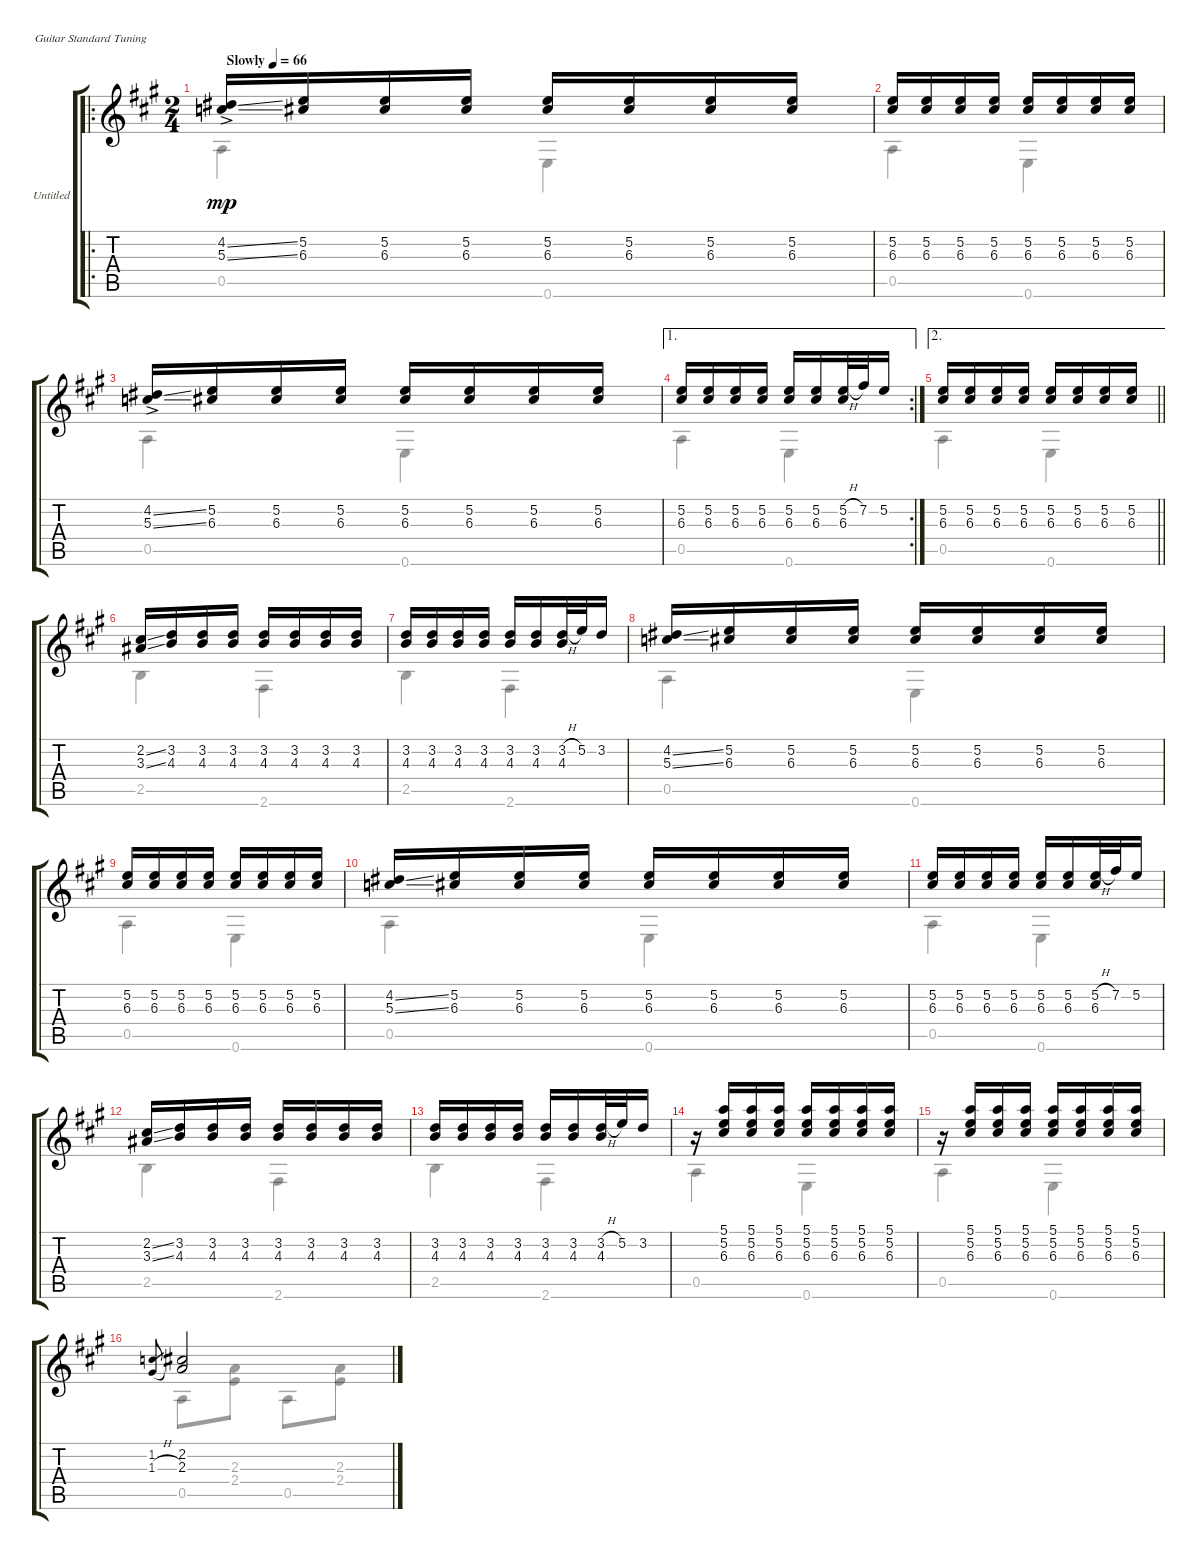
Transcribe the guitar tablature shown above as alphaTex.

\bracketExtendMode groupsimilarinstruments
\firstSystemTrackNameOrientation horizontal
\otherSystemsTrackNameOrientation horizontal
\track ("Untitled" "Untitled") {instrument acousticguitarnylon}
\staff {score tabs}
\tuning (E4 B3 G3 D3 A2 E2)
\voice
\ro
\ts (2 4)
\tempo (66 "Slowly")
\clef g2
\ks a
(4.2{ss ac} 5.3{ss ac}).16{dy mp instrument acousticguitarnylon} (5.2 6.3).16 (5.2 6.3).16 (5.2 6.3).16 (5.2 6.3).16 (5.2 6.3).16 (5.2 6.3).16 (5.2 6.3).16 |
(5.2 6.3).16 (5.2 6.3).16 (5.2 6.3).16 (5.2 6.3).16 (5.2 6.3).16 (5.2 6.3).16 (5.2 6.3).16 (5.2 6.3).16 |
(4.2{ss ac} 5.3{ss ac}).16 (5.2 6.3).16 (5.2 6.3).16 (5.2 6.3).16 (5.2 6.3).16 (5.2 6.3).16 (5.2 6.3).16 (5.2 6.3).16 |
\ae 1
\rc 2
(5.2 6.3).16 (5.2 6.3).16 (5.2 6.3).16 (5.2 6.3).16 (5.2 6.3).16 (5.2 6.3).16 (5.2{h} 6.3).32 7.2.32 5.2.16 |
\ae 2
\barLineRight lightlight
(5.2 6.3).16 (5.2 6.3).16 (5.2 6.3).16 (5.2 6.3).16 (5.2 6.3).16 (5.2 6.3).16 (5.2 6.3).16 (5.2 6.3).16 |
(2.2{ss} 3.3{ss}).16 (3.2 4.3).16 (3.2 4.3).16 (3.2 4.3).16 (3.2 4.3).16 (3.2 4.3).16 (3.2 4.3).16 (3.2 4.3).16 |
(3.2 4.3).16 (3.2 4.3).16 (3.2 4.3).16 (3.2 4.3).16 (3.2 4.3).16 (3.2 4.3).16 (3.2{h} 4.3).32 5.2.32 3.2.16 |
(4.2{ss} 5.3{ss}).16 (5.2 6.3).16 (5.2 6.3).16 (5.2 6.3).16 (5.2 6.3).16 (5.2 6.3).16 (5.2 6.3).16 (5.2 6.3).16 |
(5.2 6.3).16 (5.2 6.3).16 (5.2 6.3).16 (5.2 6.3).16 (5.2 6.3).16 (5.2 6.3).16 (5.2 6.3).16 (5.2 6.3).16 |
(4.2{ss} 5.3{ss}).16 (5.2 6.3).16 (5.2 6.3).16 (5.2 6.3).16 (5.2 6.3).16 (5.2 6.3).16 (5.2 6.3).16 (5.2 6.3).16 |
(5.2 6.3).16 (5.2 6.3).16 (5.2 6.3).16 (5.2 6.3).16 (5.2 6.3).16 (5.2 6.3).16 (5.2{h} 6.3).32 7.2.32 5.2.16 |
(2.2{ss} 3.3{ss}).16 (3.2 4.3).16 (3.2 4.3).16 (3.2 4.3).16 (3.2 4.3).16 (3.2 4.3).16 (3.2 4.3).16 (3.2 4.3).16 |
(3.2 4.3).16 (3.2 4.3).16 (3.2 4.3).16 (3.2 4.3).16 (3.2 4.3).16 (3.2 4.3).16 (3.2{h} 4.3).32 5.2.32 3.2.16 |
r.16 (5.1 5.2 6.3).16 (5.1 5.2 6.3).16 (5.1 5.2 6.3).16 (5.1 5.2 6.3).16 (5.1 5.2 6.3).16 (5.1 5.2 6.3).16 (5.1 5.2 6.3).16 |
r.16 (5.1 5.2 6.3).16 (5.1 5.2 6.3).16 (5.1 5.2 6.3).16 (5.1 5.2 6.3).16 (5.1 5.2 6.3).16 (5.1 5.2 6.3).16 (5.1 5.2 6.3).16 |
(1.2 1.3{h}).8{gr} (2.2 2.3).2
\voice
\clef g2
\ottava regular
\simile none
\ks a
0.5.4{dy mp} 0.6.4 |
0.5.4 0.6.4 |
0.5.4 0.6.4 |
0.5.4 0.6.4 |
\barLineRight lightlight
0.5.4 0.6.4 |
2.5.4 2.6.4 |
2.5.4 2.6.4 |
0.5.4 0.6.4 |
0.5.4 0.6.4 |
0.5.4 0.6.4 |
0.5.4 0.6.4 |
2.5.4 2.6.4 |
2.5.4 2.6.4 |
0.5.4 0.6.4 |
0.5.4 0.6.4 |
0.5.8 (2.3 2.4).8 0.5.8 (2.3 2.4).8
